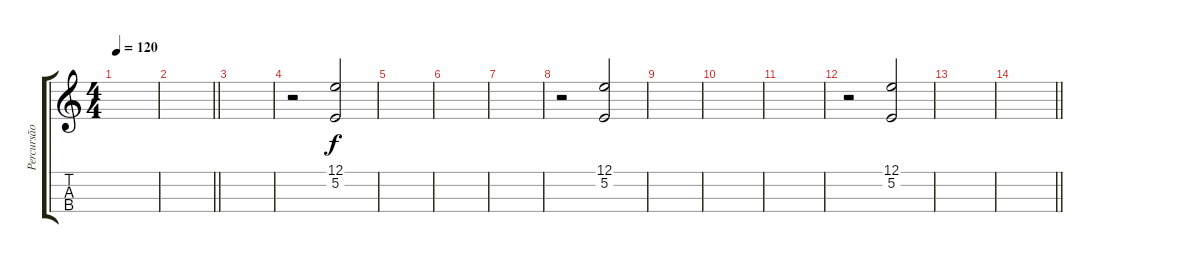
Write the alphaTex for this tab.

\track ("Percursão II" "Percursão ") {instrument reversecymbal}
\staff {score tabs}
\tuning (E4 B3 G3 D3) {hide}
\ts (4 4)
\tempo 120
\clef g2
\ks c
|
\barLineRight lightlight
|
|
r.2 (12.1 5.2).2 |
|
|
|
r.2 (12.1 5.2).2 |
|
|
|
r.2 (12.1 5.2).2 |
|
\barLineRight lightlight
